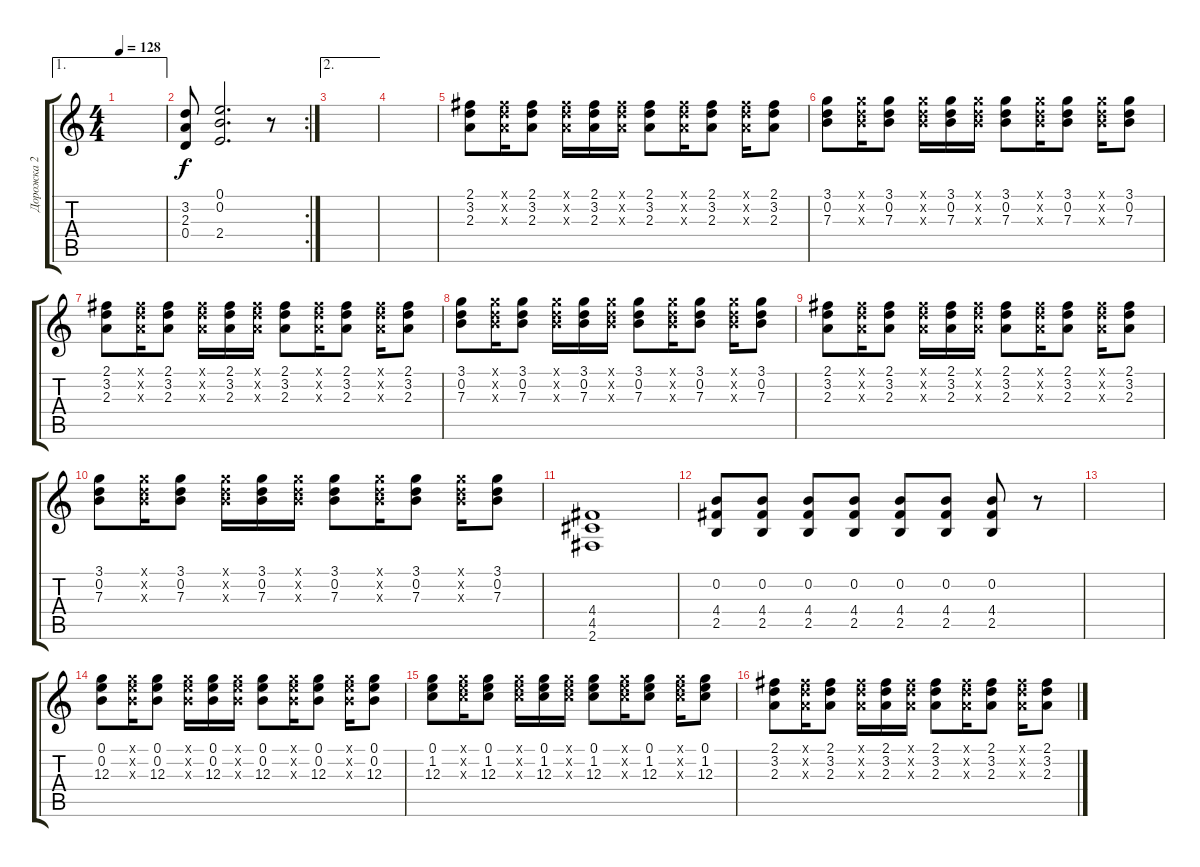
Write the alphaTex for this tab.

\track ("Дорожка 2" "Дорожка 2") {instrument overdrivenguitar}
\staff {score tabs}
\tuning (E4 B3 G3 D3 A2 E2) {hide}
\ae 1
\ts (4 4)
\tempo 128
\clef g2
\ks c
|
\rc 2
(3.2 2.3 0.4).8 (0.1 0.2 2.4).2{d} r.8 |
\ae 2
|
|
(2.1 3.2 2.3).8 (2.1{x} 3.2{x} 2.3{x}).16 (2.1 3.2 2.3).8 (2.1{x} 3.2{x} 2.3{x}).16 (2.1 3.2 2.3).16 (2.1{x} 3.2{x} 2.3{x}).16 (2.1 3.2 2.3).8 (2.1{x} 3.2{x} 2.3{x}).16 (2.1 3.2 2.3).8 (2.1{x} 3.2{x} 2.3{x}).16 (2.1 3.2 2.3).8 |
(3.1 0.2 7.3).8 (3.1{x} 0.2{x} 7.3{x}).16 (3.1 0.2 7.3).8 (3.1{x} 0.2{x} 7.3{x}).16 (3.1 0.2 7.3).16 (3.1{x} 0.2{x} 7.3{x}).16 (3.1 0.2 7.3).8 (3.1{x} 0.2{x} 7.3{x}).16 (3.1 0.2 7.3).8 (3.1{x} 0.2{x} 7.3{x}).16 (3.1 0.2 7.3).8 |
(2.1 3.2 2.3).8 (2.1{x} 3.2{x} 2.3{x}).16 (2.1 3.2 2.3).8 (2.1{x} 3.2{x} 2.3{x}).16 (2.1 3.2 2.3).16 (2.1{x} 3.2{x} 2.3{x}).16 (2.1 3.2 2.3).8 (2.1{x} 3.2{x} 2.3{x}).16 (2.1 3.2 2.3).8 (2.1{x} 3.2{x} 2.3{x}).16 (2.1 3.2 2.3).8 |
(3.1 0.2 7.3).8 (3.1{x} 0.2{x} 7.3{x}).16 (3.1 0.2 7.3).8 (3.1{x} 0.2{x} 7.3{x}).16 (3.1 0.2 7.3).16 (3.1{x} 0.2{x} 7.3{x}).16 (3.1 0.2 7.3).8 (3.1{x} 0.2{x} 7.3{x}).16 (3.1 0.2 7.3).8 (3.1{x} 0.2{x} 7.3{x}).16 (3.1 0.2 7.3).8 |
(2.1 3.2 2.3).8 (2.1{x} 3.2{x} 2.3{x}).16 (2.1 3.2 2.3).8 (2.1{x} 3.2{x} 2.3{x}).16 (2.1 3.2 2.3).16 (2.1{x} 3.2{x} 2.3{x}).16 (2.1 3.2 2.3).8 (2.1{x} 3.2{x} 2.3{x}).16 (2.1 3.2 2.3).8 (2.1{x} 3.2{x} 2.3{x}).16 (2.1 3.2 2.3).8 |
(3.1 0.2 7.3).8 (3.1{x} 0.2{x} 7.3{x}).16 (3.1 0.2 7.3).8 (3.1{x} 0.2{x} 7.3{x}).16 (3.1 0.2 7.3).16 (3.1{x} 0.2{x} 7.3{x}).16 (3.1 0.2 7.3).8 (3.1{x} 0.2{x} 7.3{x}).16 (3.1 0.2 7.3).8 (3.1{x} 0.2{x} 7.3{x}).16 (3.1 0.2 7.3).8 |
(4.4 4.5 2.6).1 |
(0.2 4.4 2.5).8 (0.2 4.4 2.5).8 (0.2 4.4 2.5).8 (0.2 4.4 2.5).8 (0.2 4.4 2.5).8 (0.2 4.4 2.5).8 (0.2 4.4 2.5).8 r.8 |
|
(0.1 0.2 12.3).8 (0.1{x} 0.2{x} 12.3{x}).16 (0.1 0.2 12.3).8 (0.1{x} 0.2{x} 12.3{x}).16 (0.1 0.2 12.3).16 (0.1{x} 0.2{x} 12.3{x}).16 (0.1 0.2 12.3).8 (0.1{x} 0.2{x} 12.3{x}).16 (0.1 0.2 12.3).8 (0.1{x} 0.2{x} 12.3{x}).16 (0.1 0.2 12.3).8 |
(0.1 1.2 12.3).8 (0.1{x} 1.2{x} 12.3{x}).16 (0.1 1.2 12.3).8 (0.1{x} 1.2{x} 12.3{x}).16 (0.1 1.2 12.3).16 (0.1{x} 1.2{x} 12.3{x}).16 (0.1 1.2 12.3).8 (0.1{x} 1.2{x} 12.3{x}).16 (0.1 1.2 12.3).8 (0.1{x} 1.2{x} 12.3{x}).16 (0.1 1.2 12.3).8 |
(2.1 3.2 2.3).8 (2.1{x} 3.2{x} 2.3{x}).16 (2.1 3.2 2.3).8 (2.1{x} 3.2{x} 2.3{x}).16 (2.1 3.2 2.3).16 (2.1{x} 3.2{x} 2.3{x}).16 (2.1 3.2 2.3).8 (2.1{x} 3.2{x} 2.3{x}).16 (2.1 3.2 2.3).8 (2.1{x} 3.2{x} 2.3{x}).16 (2.1 3.2 2.3).8
